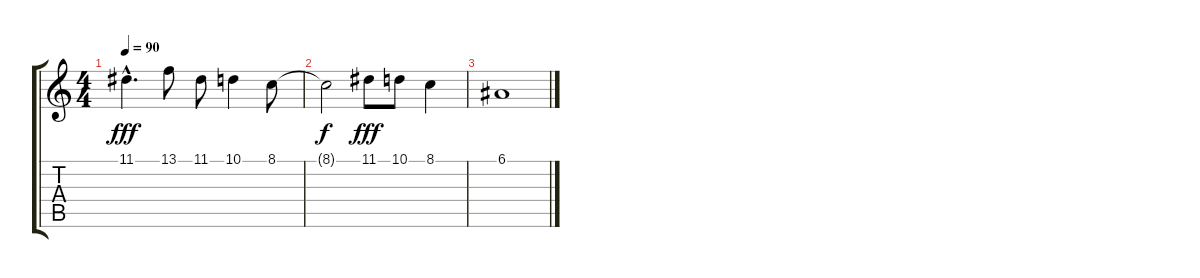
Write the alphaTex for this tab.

\track "" {instrument musicbox}
\staff {score tabs}
\tuning (E4 B3 G3 D3 A2 E2) {hide}
\ts (4 4)
\tempo 90
\clef g2
\ks c
11.1{hac}.4{d dy fff} 13.1.8 11.1.8 10.1.4 8.1.8 |
8.1{t}.2{dy f} 11.1.8{dy fff volume 12} 10.1.8{volume 11} 8.1.4{volume 10} |
6.1.1{volume 6}
